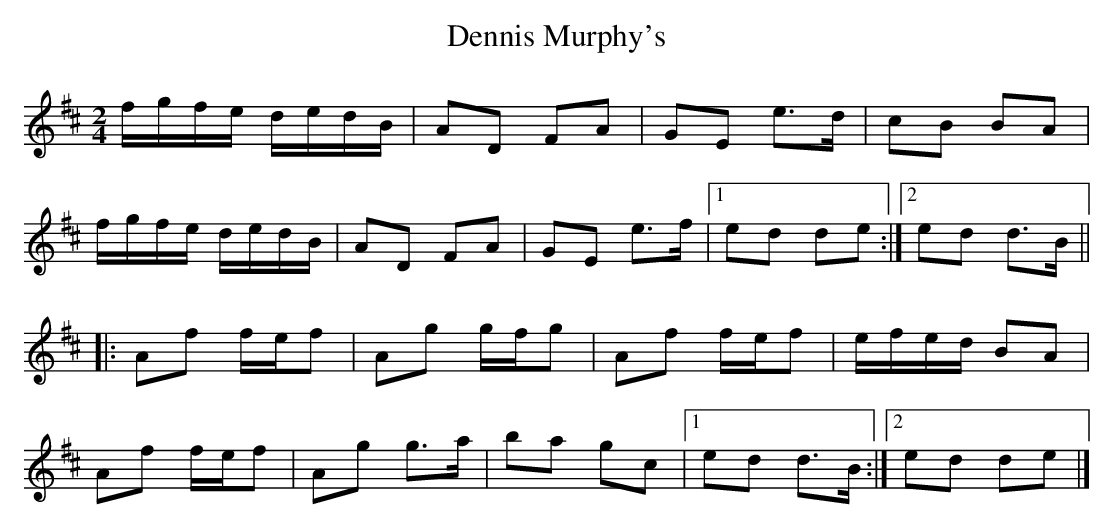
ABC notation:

X:1
T:Dennis Murphy's
M:2/4
L:1/8
K:D
f/g/f/e/ d/e/d/B/|AD FA|GE e>d|cB BA|
f/g/f/e/ d/e/d/B/|AD FA|GE e>f|1 ed de:|2 ed d>B||
|:Af f/e/f|Ag g/f/g|Af f/e/f|e/f/e/d/ BA|
Af f/e/f|Ag g>a|ba gc|1 ed d>B:|2 ed de|]
